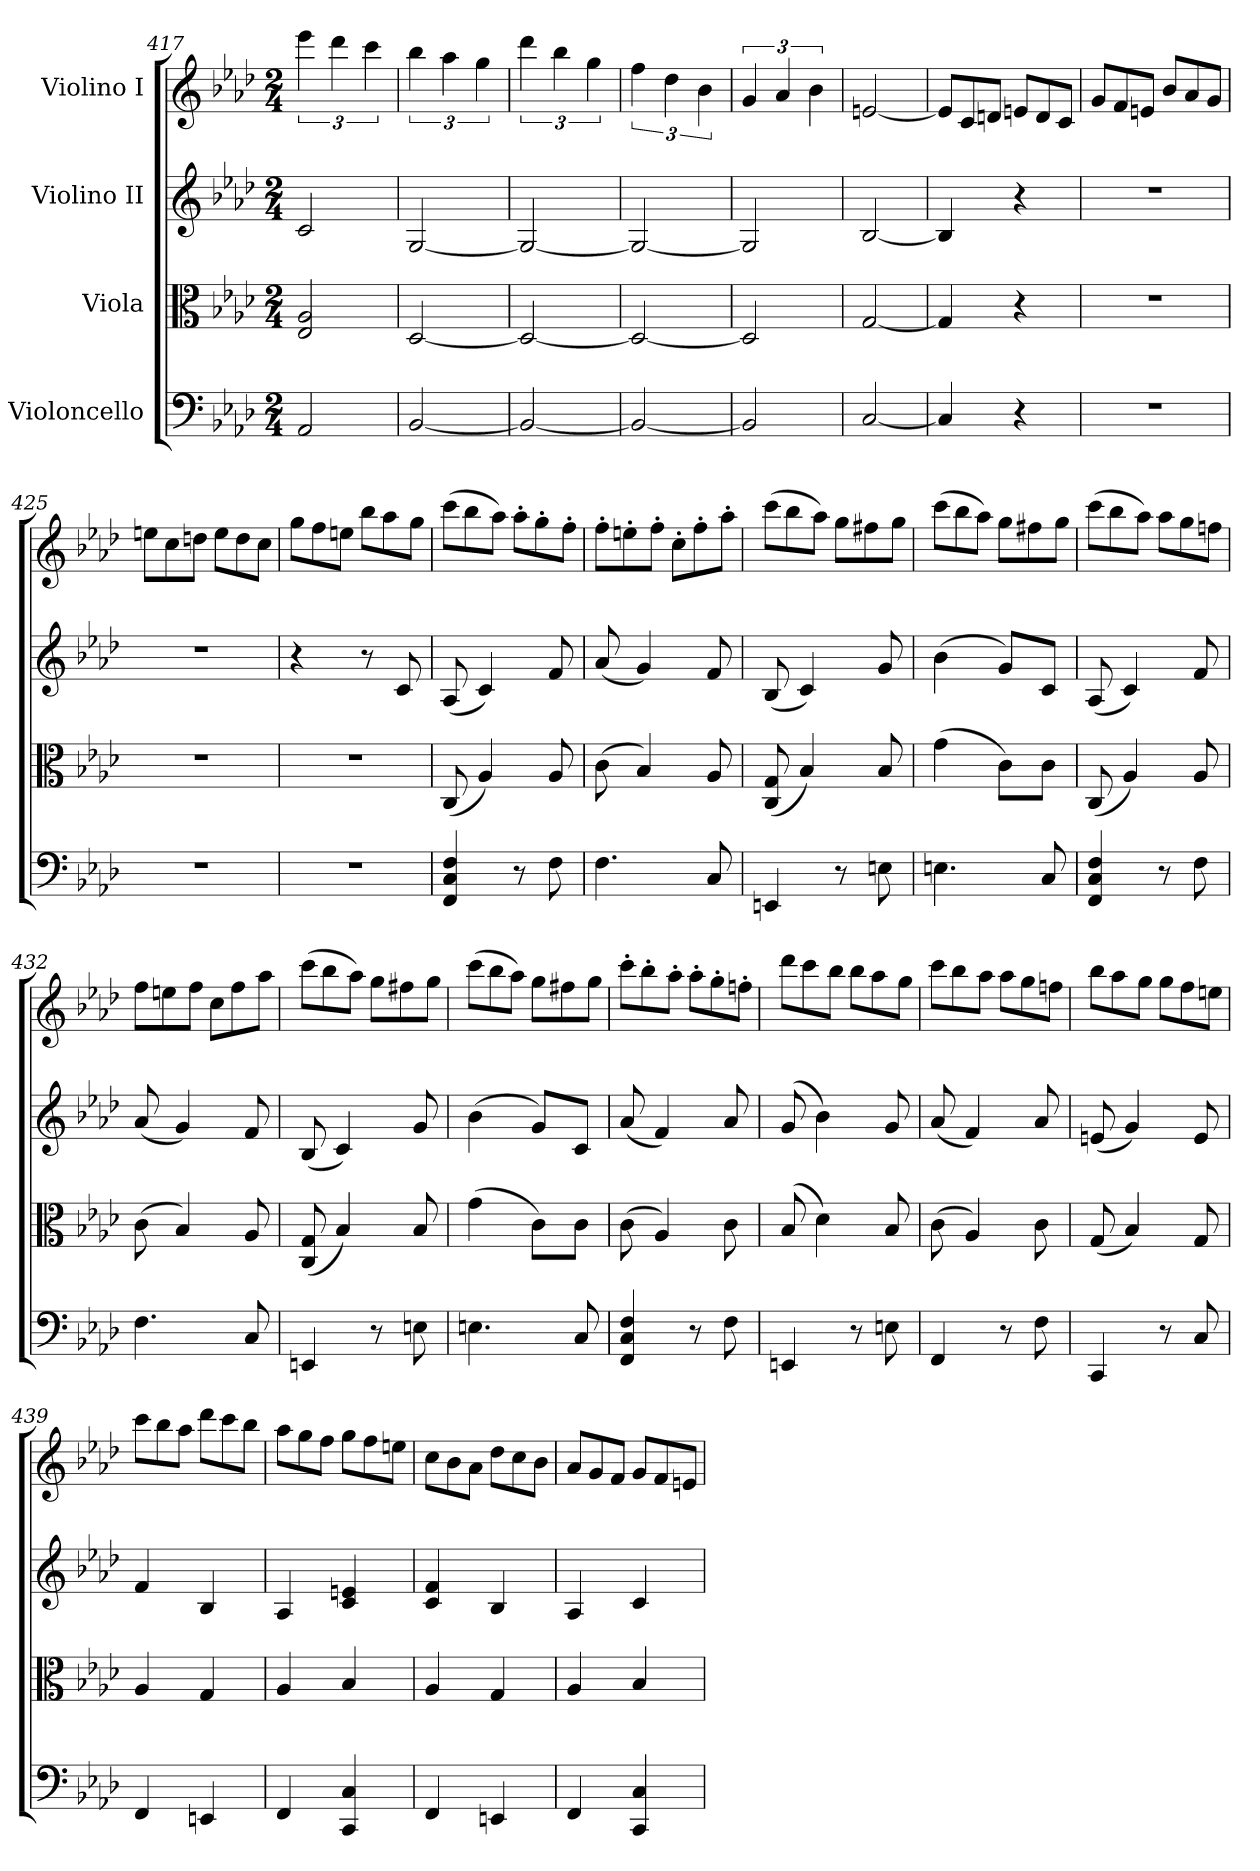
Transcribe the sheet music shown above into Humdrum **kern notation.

**kern	**kern	**kern	**kern
*part4	*part3	*part2	*part1
*staff4	*staff3	*staff2	*staff1
*I"Violoncello	*I"Viola	*I"Violino II	*I"Violino I
*clefF4	*clefC3	*clefG2	*clefG2
*k[b-e-a-d-]	*k[b-e-a-d-]	*k[b-e-a-d-]	*k[b-e-a-d-]
*M2/4	*M2/4	*M2/4	*M2/4
=417	=417	=417	=417
2AA-/	2E-/ 2A-/	2c/	6eee-\
.	.	.	6ddd-\
.	.	.	6ccc\
=418	=418	=418	=418
[2BB-/	[2D-/	[2G/	6bb-\
.	.	.	6aa-\
.	.	.	6gg\
=419	=419	=419	=419
2BB-/_	2D-/_	2G/_	6ddd-\
.	.	.	6bb-\
.	.	.	6gg\
=420	=420	=420	=420
2BB-/_	2D-/_	2G/_	6ff\
.	.	.	6dd-\
.	.	.	6b-\
=421	=421	=421	=421
2BB-/]	2D-/]	2G/]	6g/
.	.	.	6a-/
.	.	.	6b-\
=422	=422	=422	=422
[2C/	[2G/	[2B-/	[2en/
=423	=423	=423	=423
*	*	*	*Xtuplet
4C/]	4G/]	4B-/]	12e/L]
.	.	.	12c/
.	.	.	12dn/J
4r	4r	4r	12en/L
.	.	.	12d/
.	.	.	12c/J
!!LO:LB:g=z
=424	=424	=424	=424
2r	2r	2r	12g/L
.	.	.	12f/
.	.	.	12en/J
.	.	.	12b-/L
.	.	.	12a-/
.	.	.	12g/J
=425	=425	=425	=425
2r	2r	2r	12een\L
.	.	.	12cc\
.	.	.	12ddn\J
.	.	.	12ee\L
.	.	.	12dd\
.	.	.	12cc\J
=426	=426	=426	=426
2r	2r	4r	12gg\L
.	.	.	12ff\
.	.	.	12een\J
.	.	8r	12bb-\L
.	.	.	12aa-\
.	.	8c/	.
.	.	.	12gg\J
=427	=427	=427	=427
4FF/ 4C/ 4F/	(8C/	(8A-/	(12ccc\L
.	.	.	12bb-\
.	4A-/)	4c/)	.
.	.	.	12aa-\J)
8r	.	.	12aa-'\L
.	.	.	12gg'\
8F\	8A-/	8f/	.
.	.	.	12ff'\J
=428	=428	=428	=428
4.F\	(8c\	(8a-/	12ff'\L
.	.	.	12een'\
.	4B-/)	4g/)	.
.	.	.	12ff'\J
.	.	.	12cc'\L
.	.	.	12ff'\
8C/	8A-/	8f/	.
.	.	.	12aa-'\J
=429	=429	=429	=429
4EEn/	(8C/ 8G/	(8B-/	(12ccc\L
.	.	.	12bb-\
.	4B-/)	4c/)	.
.	.	.	12aa-\J)
8r	.	.	12gg\L
.	.	.	12ff#X\
8En\	8B-/	8g/	.
.	.	.	12gg\J
=430	=430	=430	=430
4.En\	(4g\	(4b-\	(12ccc\L
.	.	.	12bb-\
.	.	.	12aa-\J)
.	8c\L)	8g/L)	12gg\L
.	.	.	12ff#X\
8C/	8c\J	8c/J	.
.	.	.	12gg\J
=431	=431	=431	=431
4FF/ 4C/ 4F/	(8C/	(8A-/	(12ccc\L
.	.	.	12bb-\
.	4A-/)	4c/)	.
.	.	.	12aa-\J)
8r	.	.	12aa-\L
.	.	.	12gg\
8F\	8A-/	8f/	.
.	.	.	12ffn\J
!!LO:LB:g=z
=432	=432	=432	=432
4.F\	(8c\	(8a-/	12ff\L
.	.	.	12een\
.	4B-/)	4g/)	.
.	.	.	12ff\J
.	.	.	12cc\L
.	.	.	12ff\
8C/	8A-/	8f/	.
.	.	.	12aa-\J
=433	=433	=433	=433
4EEn/	(8C/ 8G/	(8B-/	(12ccc\L
.	.	.	12bb-\
.	4B-/)	4c/)	.
.	.	.	12aa-\J)
8r	.	.	12gg\L
.	.	.	12ff#X\
8En\	8B-/	8g/	.
.	.	.	12gg\J
=434	=434	=434	=434
4.En\	(4g\	(4b-\	(12ccc\L
.	.	.	12bb-\
.	.	.	12aa-\J)
.	8c\L)	8g/L)	12gg\L
.	.	.	12ff#X\
8C/	8c\J	8c/J	.
.	.	.	12gg\J
=435	=435	=435	=435
4FF/ 4C/ 4F/	(8c\	(8a-/	12ccc'\L
.	.	.	12bb-'\
.	4A-/)	4f/)	.
.	.	.	12aa-'\J
8r	.	.	12aa-'\L
.	.	.	12gg'\
8F\	8c\	8a-/	.
.	.	.	12ffn'\J
=436	=436	=436	=436
4EEn/	(8B-/	(8g/	12ddd-\L
.	.	.	12ccc\
.	4d-\)	4b-\)	.
.	.	.	12bb-\J
8r	.	.	12bb-\L
.	.	.	12aa-\
8En\	8B-/	8g/	.
.	.	.	12gg\J
=437	=437	=437	=437
4FF/	(8c\	(8a-/	12ccc\L
.	.	.	12bb-\
.	4A-/)	4f/)	.
.	.	.	12aa-\J
8r	.	.	12aa-\L
.	.	.	12gg\
8F\	8c\	8a-/	.
.	.	.	12ffn\J
=438	=438	=438	=438
4CC/	(8G/	(8en/	12bb-\L
.	.	.	12aa-\
.	4B-/)	4g/)	.
.	.	.	12gg\J
8r	.	.	12gg\L
.	.	.	12ff\
8C/	8G/	8e/	.
.	.	.	12een\J
=439	=439	=439	=439
4FF/	4A-/	4f/	12ccc\L
.	.	.	12bb-\
.	.	.	12aa-\J
4EEn/	4G/	4B-/	12ddd-\L
.	.	.	12ccc\
.	.	.	12bb-\J
!!LO:PB:g=z
=440	=440	=440	=440
4FF/	4A-/	4A-/	12aa-\L
.	.	.	12gg\
.	.	.	12ff\J
4CC/ 4C/	4B-/	4c/ 4en/	12gg\L
.	.	.	12ff\
.	.	.	12een\J
=441	=441	=441	=441
4FF/	4A-/	4c/ 4f/	12cc\L
.	.	.	12b-\
.	.	.	12a-\J
4EEn/	4G/	4B-/	12dd-\L
.	.	.	12cc\
.	.	.	12b-\J
=442	=442	=442	=442
4FF/	4A-/	4A-/	12a-/L
.	.	.	12g/
.	.	.	12f/J
4CC/ 4C/	4B-/	4c/	12g/L
.	.	.	12f/
.	.	.	12en/J
=	=	=	=
*-	*-	*-	*-
